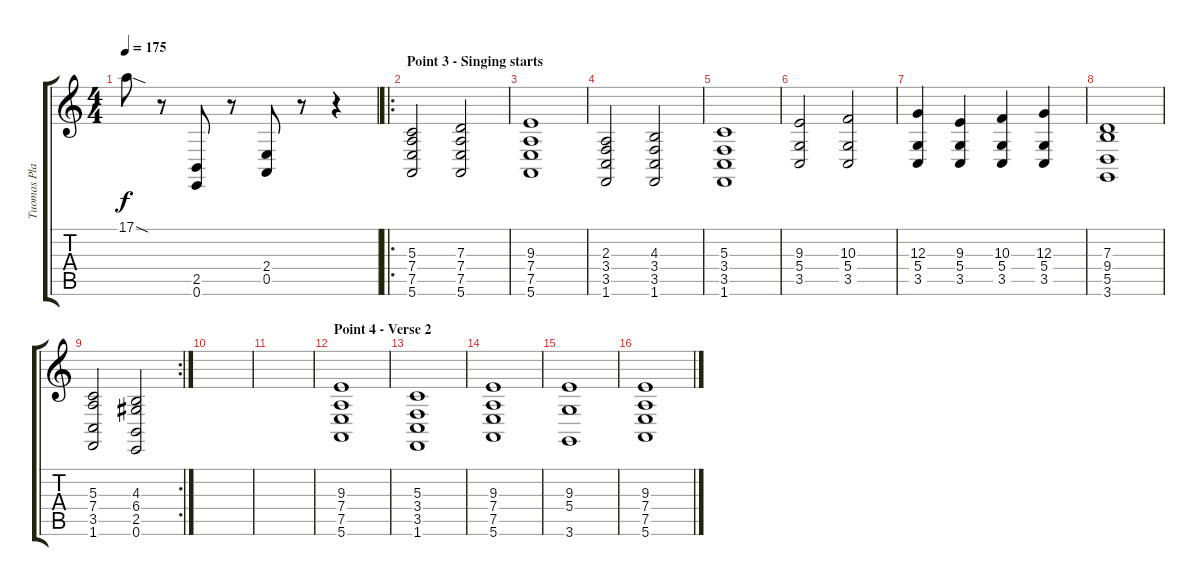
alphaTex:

\track ("Tuomas Planman" "Tuomas Pla") {instrument synthstrings1}
\staff {score tabs}
\tuning (E4 B3 G3 D3 A2 E2) {hide}
\ts (4 4)
\tempo 175
\clef g2
\ks c
17.1{sod}.8{dy f} r.8 (2.5 0.6).8 r.8 (2.4 0.5).8 r.8 r.4 |
\ro
\section ("" "Point 3 - Singing starts")
(5.3 7.4 7.5 5.6).2 (7.3 7.4 7.5 5.6).2 |
(9.3 7.4 7.5 5.6).1 |
(2.3 3.4 3.5 1.6).2 (4.3 3.4 3.5 1.6).2 |
(5.3 3.4 3.5 1.6).1 |
(9.3 5.4 3.5).2 (10.3 5.4 3.5).2 |
(12.3 5.4 3.5).4 (9.3 5.4 3.5).4 (10.3 5.4 3.5).4 (12.3 5.4 3.5).4 |
(7.3 9.4 5.5 3.6).1 |
\rc 2
(5.3 7.4 3.5 1.6).2 (4.3 6.4 2.5 0.6).2 |
|
|
\section ("" "Point 4 - Verse 2")
(9.3 7.4 7.5 5.6).1 |
(5.3 3.4 3.5 1.6).1 |
(9.3 7.4 7.5 5.6).1 |
(9.3 5.4 3.6).1 |
(9.3 7.4 7.5 5.6).1
